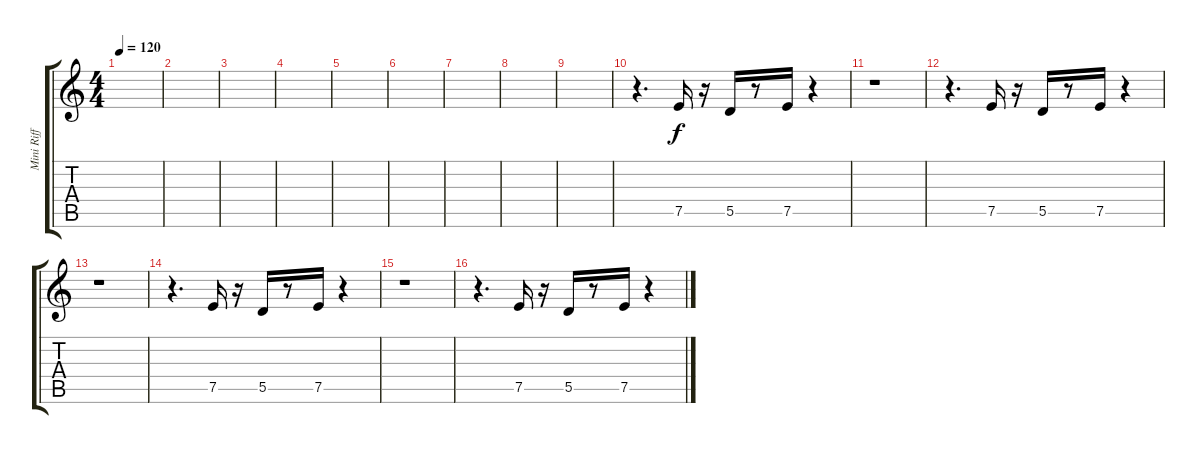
\track ("Mini Riff" "Mini Riff") {instrument distortionguitar}
\staff {score tabs}
\tuning (E4 B3 G3 D3 A2 E2) {hide}
\ts (4 4)
\tempo 120
\clef g2
\ks c
|
|
|
|
|
|
|
|
|
r.4{d} 7.5.16 r.16 5.5.16 r.8 7.5.16 r.4 |
r.1 |
r.4{d} 7.5.16 r.16 5.5.16 r.8 7.5.16 r.4 |
r.1 |
r.4{d} 7.5.16 r.16 5.5.16 r.8 7.5.16 r.4 |
r.1 |
r.4{d} 7.5.16 r.16 5.5.16 r.8 7.5.16 r.4
